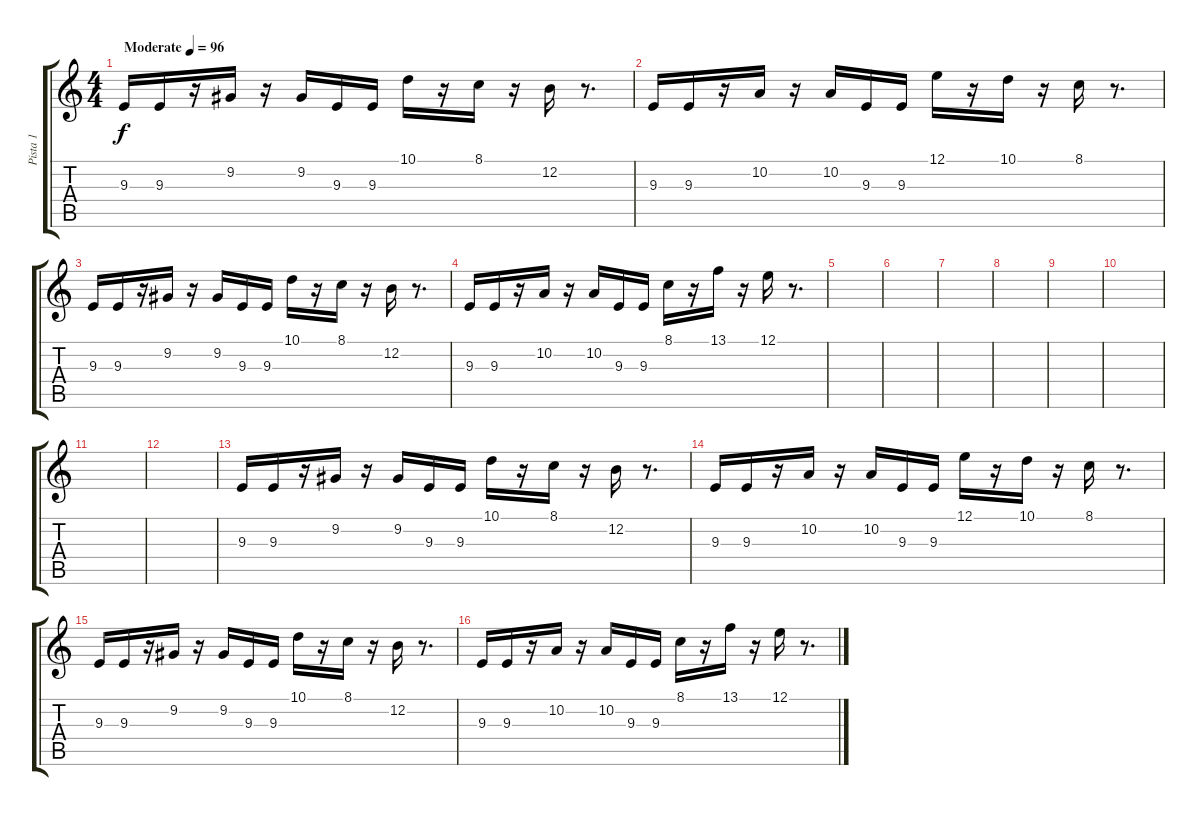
\track ("Pista 1" "Pista 1") {instrument harpsichord}
\staff {score tabs}
\tuning (E4 B3 G3 D3 A2 E2) {hide}
\ts (4 4)
\tempo (96 "Moderate")
\clef g2
\ks c
9.3.16{dy f instrument harpsichord} 9.3.16 r.16 9.2.16 r.16 9.2.16 9.3.16 9.3.16 10.1.16 r.16 8.1.16 r.16 12.2.16 r.8{d} |
9.3.16 9.3.16 r.16 10.2.16 r.16 10.2.16 9.3.16 9.3.16 12.1.16 r.16 10.1.16 r.16 8.1.16 r.8{d} |
9.3.16 9.3.16 r.16 9.2.16 r.16 9.2.16 9.3.16 9.3.16 10.1.16 r.16 8.1.16 r.16 12.2.16 r.8{d} |
9.3.16 9.3.16 r.16 10.2.16 r.16 10.2.16 9.3.16 9.3.16 8.1.16 r.16 13.1.16 r.16 12.1.16 r.8{d} |
|
|
|
|
|
|
|
|
9.3.16 9.3.16 r.16 9.2.16 r.16 9.2.16 9.3.16 9.3.16 10.1.16 r.16 8.1.16 r.16 12.2.16 r.8{d} |
9.3.16 9.3.16 r.16 10.2.16 r.16 10.2.16 9.3.16 9.3.16 12.1.16 r.16 10.1.16 r.16 8.1.16 r.8{d} |
9.3.16 9.3.16 r.16 9.2.16 r.16 9.2.16 9.3.16 9.3.16 10.1.16 r.16 8.1.16 r.16 12.2.16 r.8{d} |
9.3.16 9.3.16 r.16 10.2.16 r.16 10.2.16 9.3.16 9.3.16 8.1.16 r.16 13.1.16 r.16 12.1.16 r.8{d}
